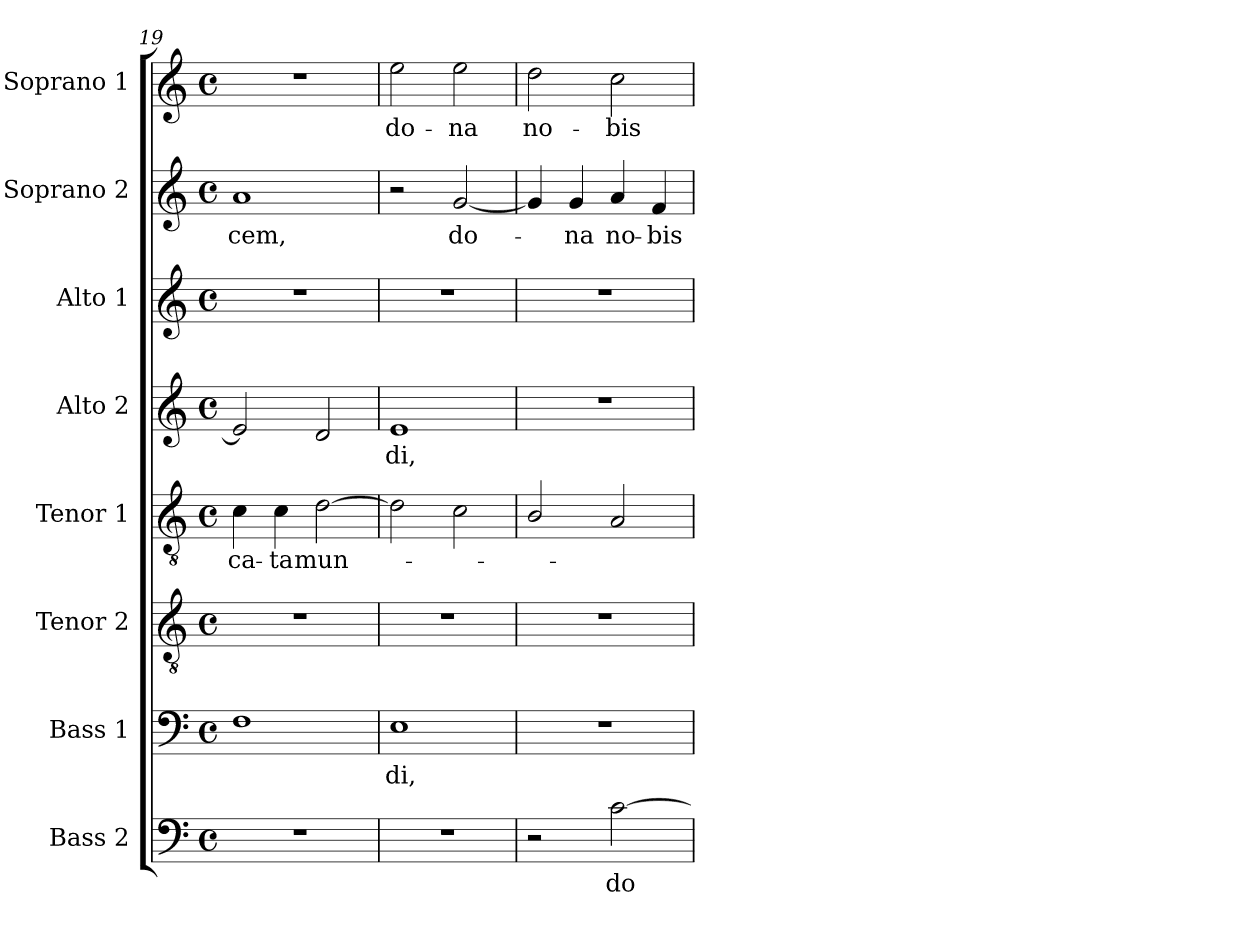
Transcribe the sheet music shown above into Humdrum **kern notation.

**kern	**text	**kern	**text	**kern	**kern	**text	**kern	**text	**kern	**kern	**text	**kern	**text
*part8	*part8	*part7	*part7	*part6	*part5	*part5	*part4	*part4	*part3	*part2	*part2	*part1	*part1
*staff8	*staff8	*staff7	*staff7	*staff6	*staff5	*staff5	*staff4	*staff4	*staff3	*staff2	*staff2	*staff1	*staff1
*I"Bass 2	*	*I"Bass 1	*	*I"Tenor 2	*I"Tenor 1	*	*I"Alto 2	*	*I"Alto 1	*I"Soprano 2	*	*I"Soprano 1	*
*I'B2.	*	*I'B1.	*	*I'T2.	*I'T1.	*	*I'A2.	*	*I'A1.	*I'S2.	*	*I'S1.	*
*clefF4	*	*clefF4	*	*clefGv2	*clefGv2	*	*clefG2	*	*clefG2	*clefG2	*	*clefG2	*
*	*	*	*	*ITrd7c12	*ITrd7c12	*	*	*	*	*	*	*	*
*k[]	*	*k[]	*	*k[]	*k[]	*	*k[]	*	*k[]	*k[]	*	*k[]	*
*C:	*	*C:	*	*C:	*C:	*	*C:	*	*C:	*C:	*	*C:	*
*M4/4	*	*M4/4	*	*M4/4	*M4/4	*	*M4/4	*	*M4/4	*M4/4	*	*M4/4	*
*met(c)	*	*met(c)	*	*met(c)	*met(c)	*	*met(c)	*	*met(c)	*met(c)	*	*met(c)	*
=19	=19	=19	=19	=19	=19	=19	=19	=19	=19	=19	=19	=19	=19
!	!	!	!	!	!	!LO:LY:b:color=#000000	!	!	!	!	!	!	!
!	!	!	!	!	!	!	!	!	!	!	!LO:LY:b:color=#000000	!	!
1r	.	1Fi	.	1r	4Ci\	-ca-	2ei/]	.	1r	1ai	-cem,	1r	.
!	!	!	!	!	!	!LO:LY:b:color=#000000	!	!	!	!	!	!	!
.	.	.	.	.	4Ci\	-ta	.	.	.	.	.	.	.
!	!	!	!	!	!	!LO:LY:b:color=#000000	!	!	!	!	!	!	!
.	.	.	.	.	[2Di\	mun-	2di/	.	.	.	.	.	.
=20	=20	=20	=20	=20	=20	=20	=20	=20	=20	=20	=20	=20	=20
!	!	!	!LO:LY:b:color=#000000	!	!	!	!	!	!	!	!	!	!
!	!	!	!	!	!	!	!	!LO:LY:b:color=#000000	!	!	!	!	!
!	!	!	!	!	!	!	!	!	!	!	!	!	!LO:LY:b:color=#000000
1r	.	1Ei	-di,	1r	2Di\]	.	1ei	-di,	1r	2r	.	2eei\	do-
!	!	!	!	!	!	!	!	!	!	!	!LO:LY:b:color=#000000	!	!
!	!	!	!	!	!	!	!	!	!	!	!	!	!LO:LY:b:color=#000000
.	.	.	.	.	2Ci\	.	.	.	.	[2gi/	do-	2eei\	-na
=21	=21	=21	=21	=21	=21	=21	=21	=21	=21	=21	=21	=21	=21
!	!	!	!	!	!	!	!	!	!	!	!	!	!LO:LY:b:color=#000000
2r	.	1r	.	1r	2BBi/	.	1r	.	1r	4gi/]	.	2ddi\	no-
!	!	!	!	!	!	!	!	!	!	!	!LO:LY:b:color=#000000	!	!
.	.	.	.	.	.	.	.	.	.	4gi/	-na	.	.
!	!LO:LY:b:color=#000000	!	!	!	!	!	!	!	!	!	!	!	!
!	!	!	!	!	!	!	!	!	!	!	!LO:LY:b:color=#000000	!	!
!	!	!	!	!	!	!	!	!	!	!	!	!	!LO:LY:b:color=#000000
[2ci\	do-	.	.	.	2AAi/	.	.	.	.	4ai/	no-	2cci\	-bis
!	!	!	!	!	!	!	!	!	!	!	!LO:LY:b:color=#000000	!	!
.	.	.	.	.	.	.	.	.	.	4fi/	-bis	.	.
=	=	=	=	=	=	=	=	=	=	=	=	=	=
*-	*-	*-	*-	*-	*-	*-	*-	*-	*-	*-	*-	*-	*-
